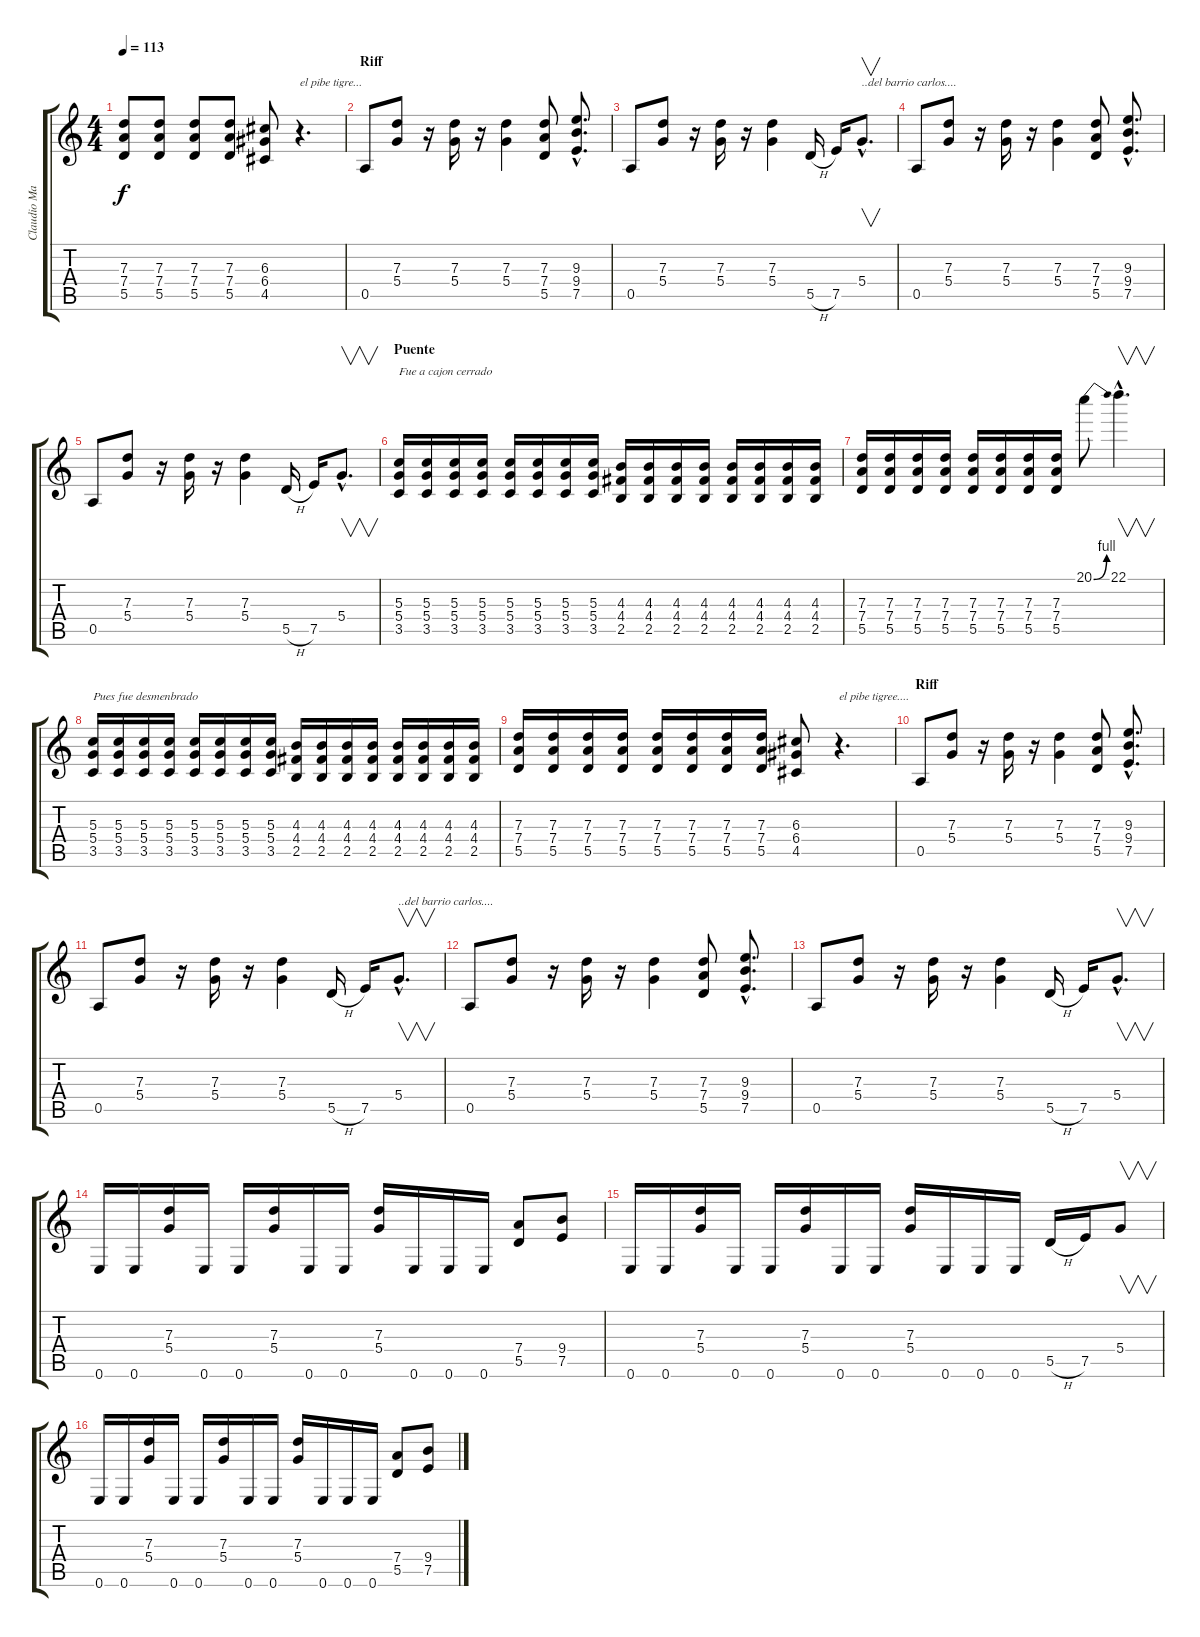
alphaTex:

\track ("Claudio Marciello (solo)" "Claudio Ma") {instrument overdrivenguitar}
\staff {score tabs}
\tuning (E4 B3 G3 D3 A2 E2) {hide}
\ts (4 4)
\tempo 113
\clef g2
\ks c
(7.3 7.4 5.5).8{dy f} (7.3 7.4 5.5).8 (7.3 7.4 5.5).8 (7.3 7.4 5.5).8 (6.3 6.4 4.5).8 r.4{d txt "el pibe tigre..."} |
\section ("" "Riff")
0.5.8 (7.3 5.4).8 r.16 (7.3 5.4).16 r.16 (7.3 5.4).4 (7.3 7.4 5.5).8 (9.3{hac} 9.4{hac} 7.5{hac}).8{d} |
0.5.8 (7.3 5.4).8 r.16 (7.3 5.4).16 r.16 (7.3 5.4).4 5.5{h}.16 7.5.16 5.4{hac}.8{v d txt "..del barrio carlos...."} |
0.5.8 (7.3 5.4).8 r.16 (7.3 5.4).16 r.16 (7.3 5.4).4 (7.3 7.4 5.5).8 (9.3{hac} 9.4{hac} 7.5{hac}).8{d} |
0.5.8 (7.3 5.4).8 r.16 (7.3 5.4).16 r.16 (7.3 5.4).4 5.5{h}.16 7.5.16 5.4{hac}.8{v d} |
\section ("" "Puente")
(5.3 5.4 3.5).16{txt "Fue a cajon cerrado"} (5.3 5.4 3.5).16 (5.3 5.4 3.5).16 (5.3 5.4 3.5).16 (5.3 5.4 3.5).16 (5.3 5.4 3.5).16 (5.3 5.4 3.5).16 (5.3 5.4 3.5).16 (4.3 4.4 2.5).16 (4.3 4.4 2.5).16 (4.3 4.4 2.5).16 (4.3 4.4 2.5).16 (4.3 4.4 2.5).16 (4.3 4.4 2.5).16 (4.3 4.4 2.5).16 (4.3 4.4 2.5).16 |
(7.3 7.4 5.5).16 (7.3 7.4 5.5).16 (7.3 7.4 5.5).16 (7.3 7.4 5.5).16 (7.3 7.4 5.5).16 (7.3 7.4 5.5).16 (7.3 7.4 5.5).16 (7.3 7.4 5.5).16 20.1{be (bend 0 0 60 4)}.8 22.1{hac}.4{v d} |
(5.3 5.4 3.5).16{txt "Pues fue desmenbrado"} (5.3 5.4 3.5).16 (5.3 5.4 3.5).16 (5.3 5.4 3.5).16 (5.3 5.4 3.5).16 (5.3 5.4 3.5).16 (5.3 5.4 3.5).16 (5.3 5.4 3.5).16 (4.3 4.4 2.5).16 (4.3 4.4 2.5).16 (4.3 4.4 2.5).16 (4.3 4.4 2.5).16 (4.3 4.4 2.5).16 (4.3 4.4 2.5).16 (4.3 4.4 2.5).16 (4.3 4.4 2.5).16 |
(7.3 7.4 5.5).16 (7.3 7.4 5.5).16 (7.3 7.4 5.5).16 (7.3 7.4 5.5).16 (7.3 7.4 5.5).16 (7.3 7.4 5.5).16 (7.3 7.4 5.5).16 (7.3 7.4 5.5).16 (6.3 6.4 4.5).8 r.4{d txt "el pibe tigree...."} |
\section ("" "Riff")
0.5.8 (7.3 5.4).8 r.16 (7.3 5.4).16 r.16 (7.3 5.4).4 (7.3 7.4 5.5).8 (9.3{hac} 9.4{hac} 7.5{hac}).8{d} |
0.5.8 (7.3 5.4).8 r.16 (7.3 5.4).16 r.16 (7.3 5.4).4 5.5{h}.16 7.5.16 5.4{hac}.8{v d txt "..del barrio carlos...."} |
0.5.8 (7.3 5.4).8 r.16 (7.3 5.4).16 r.16 (7.3 5.4).4 (7.3 7.4 5.5).8 (9.3{hac} 9.4{hac} 7.5{hac}).8{d} |
0.5.8 (7.3 5.4).8 r.16 (7.3 5.4).16 r.16 (7.3 5.4).4 5.5{h}.16 7.5.16 5.4{hac}.8{v d} |
0.6.16 0.6.16 (7.3 5.4).16 0.6.16 0.6.16 (7.3 5.4).16 0.6.16 0.6.16 (7.3 5.4).16 0.6.16 0.6.16 0.6.16 (7.4 5.5).8 (9.4 7.5).8 |
0.6.16 0.6.16 (7.3 5.4).16 0.6.16 0.6.16 (7.3 5.4).16 0.6.16 0.6.16 (7.3 5.4).16 0.6.16 0.6.16 0.6.16 5.5{h}.16 7.5.16 5.4.8{v} |
0.6.16 0.6.16 (7.3 5.4).16 0.6.16 0.6.16 (7.3 5.4).16 0.6.16 0.6.16 (7.3 5.4).16 0.6.16 0.6.16 0.6.16 (7.4 5.5).8 (9.4 7.5).8
